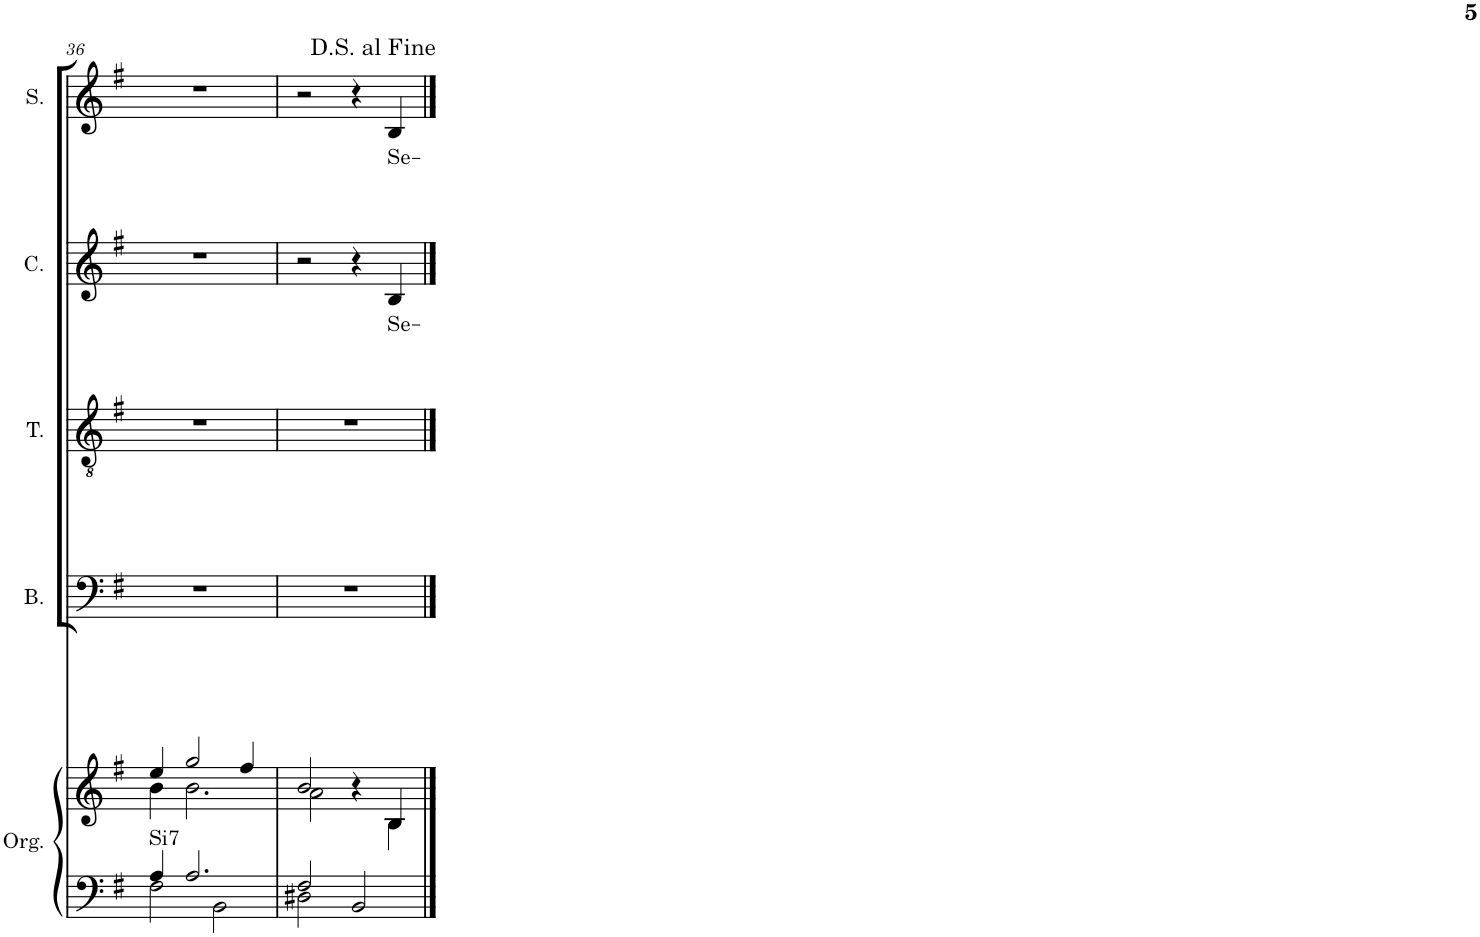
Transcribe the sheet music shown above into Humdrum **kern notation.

**kern	**kern	**harte	**kern	**kern	**kern	**text	**kern	**text
*part5	*part5	*part5	*part4	*part3	*part2	*part2	*part1	*part1
*staff6	*staff5	*	*staff4	*staff3	*staff2	*staff2	*staff1	*staff1
*I"Órgano	*	*	*I"Bajo	*I"Tenor	*I"Contralto	*	*I"Soprano	*
*	*	*	*I'B.	*I'T.	*I'C.	*	*I'S.	*
!!LO:PB:g=z
*clefF4	*clefG2	*	*clefF4	*clefGv2	*clefG2	*	*clefG2	*
*k[f#]	*k[f#]	*	*k[f#]	*k[f#]	*k[f#]	*	*k[f#]	*
*M2/2	*M2/2	*	*M2/2	*M2/2	*M2/2	*	*M2/2	*
*met(c|)	*met(c|)	*	*met(c|)	*met(c|)	*met(c|)	*	*met(c|)	*
=36	=36	=36	=36	=36	=36	=36	=36	=36
*^	*^	*	*	*	*	*	*	*
!	!	!	!	!LO:H:kt=Si7	!	!	!	!	!	!
4A/	2F#\	4ee/	4b\	N	1r	1r	1r	.	1r	.
2.A/	.	2gg/	2.b\	.	.	.	.	.	.	.
.	2BB\	.	.	.	.	.	.	.	.	.
.	.	4ff#/	.	.	.	.	.	.	.	.
=37	=37	=37	=37	=37	=37	=37	=37	=37	=37	=37
2F#/	2D#X\	2b/	2a\	.	1r	1r	2r	.	2r	.
2BB/	2ryy	4r	4ryy	.	.	.	4r	.	4r	.
!	!	!	!	!	!	!	!	!LO:LY:b	!	!LO:LY:b
.	.	4B/	4B\	.	.	.	4B/	Se-	4B/	Se-
*v	*v	*	*	*	*	*	*	*	*	*
*	*v	*v	*	*	*	*	*	*	*
==	==	==	==	==	==	==	==	==
*-	*-	*-	*-	*-	*-	*-	*-	*-
